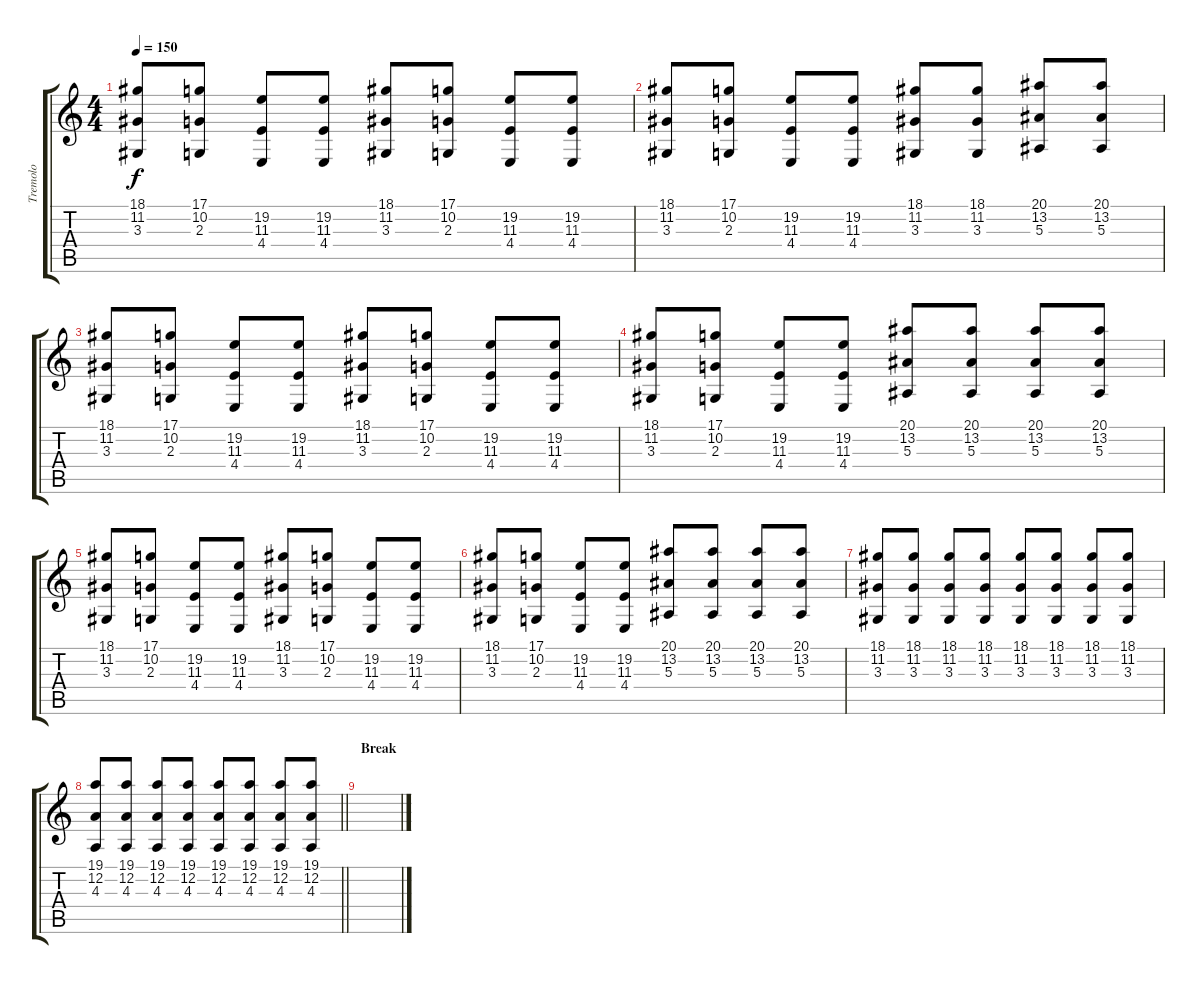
\track ("Tremolo" "Tremolo") {instrument pizzicatostrings}
\staff {score tabs}
\tuning (D4 A3 F3 C3 G2 D2) {hide}
\ts (4 4)
\tempo 150
\clef g2
\ks c
(18.1 11.2 3.3).8{dy f} (17.1 10.2 2.3).8 (19.2 11.3 4.4).8 (19.2 11.3 4.4).8 (18.1 11.2 3.3).8 (17.1 10.2 2.3).8 (19.2 11.3 4.4).8 (19.2 11.3 4.4).8 |
(18.1 11.2 3.3).8 (17.1 10.2 2.3).8 (19.2 11.3 4.4).8 (19.2 11.3 4.4).8 (18.1 11.2 3.3).8 (18.1 11.2 3.3).8 (20.1 13.2 5.3).8 (20.1 13.2 5.3).8 |
(18.1 11.2 3.3).8 (17.1 10.2 2.3).8 (19.2 11.3 4.4).8 (19.2 11.3 4.4).8 (18.1 11.2 3.3).8 (17.1 10.2 2.3).8 (19.2 11.3 4.4).8 (19.2 11.3 4.4).8 |
(18.1 11.2 3.3).8 (17.1 10.2 2.3).8 (19.2 11.3 4.4).8 (19.2 11.3 4.4).8 (20.1 13.2 5.3).8 (20.1 13.2 5.3).8 (20.1 13.2 5.3).8 (20.1 13.2 5.3).8 |
(18.1 11.2 3.3).8 (17.1 10.2 2.3).8 (19.2 11.3 4.4).8 (19.2 11.3 4.4).8 (18.1 11.2 3.3).8 (17.1 10.2 2.3).8 (19.2 11.3 4.4).8 (19.2 11.3 4.4).8 |
(18.1 11.2 3.3).8 (17.1 10.2 2.3).8 (19.2 11.3 4.4).8 (19.2 11.3 4.4).8 (20.1 13.2 5.3).8 (20.1 13.2 5.3).8 (20.1 13.2 5.3).8 (20.1 13.2 5.3).8 |
(18.1 11.2 3.3).8 (18.1 11.2 3.3).8 (18.1 11.2 3.3).8 (18.1 11.2 3.3).8 (18.1 11.2 3.3).8 (18.1 11.2 3.3).8 (18.1 11.2 3.3).8 (18.1 11.2 3.3).8 |
\barLineRight lightlight
(19.1 12.2 4.3).8 (19.1 12.2 4.3).8 (19.1 12.2 4.3).8 (19.1 12.2 4.3).8 (19.1 12.2 4.3).8 (19.1 12.2 4.3).8 (19.1 12.2 4.3).8 (19.1 12.2 4.3).8 |
\section ("" "Break")
